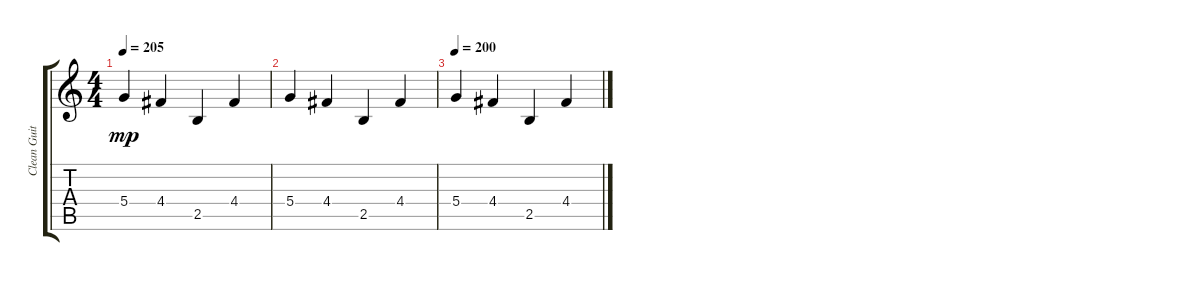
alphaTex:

\track ("Clean Guitar" "Clean Guit") {instrument electricguitarclean}
\staff {score tabs}
\tuning (E4 B3 G3 D3 A2 E2) {hide}
\ts (4 4)
\tempo 205
\clef g2
\ks c
5.4.4{dy mp} 4.4.4 2.5.4 4.4.4 |
5.4.4 4.4.4 2.5.4 4.4.4 |
\tempo 200
5.4.4 4.4.4 2.5.4 4.4.4
